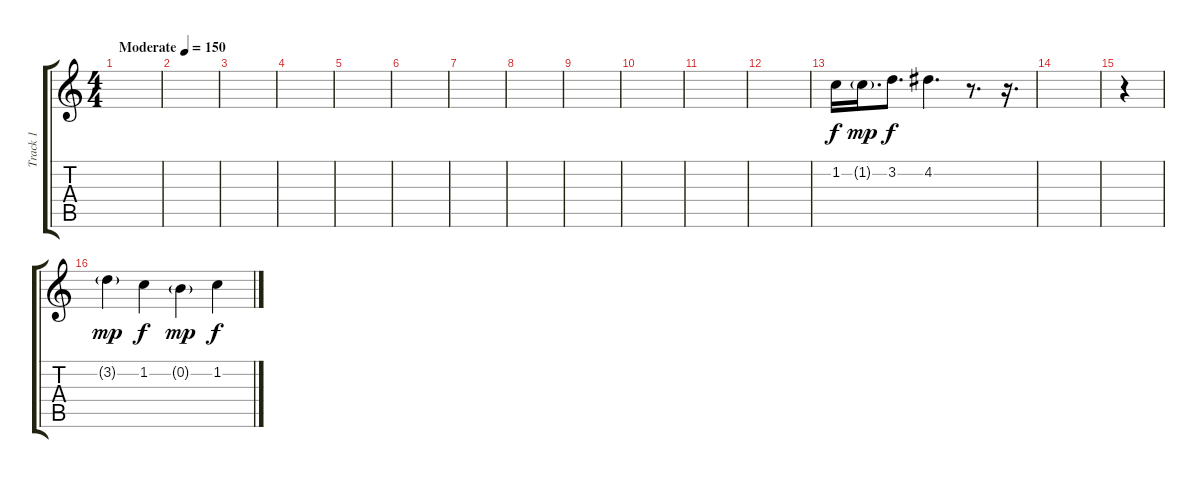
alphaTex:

\track ("Track 1" "Track 1") {instrument acousticguitarnylon}
\staff {score tabs}
\tuning (E4 B3 G3 D3 A2 E2) {hide}
\ts (4 4)
\tempo (150 "Moderate")
\clef g2
\ks c
|
|
|
|
|
|
|
|
|
|
|
|
1.2.16 1.2{g}.16{d dy mp} 3.2.8{d dy f} 4.2.4{d} r.8{d} r.16{d} |
|
r.4 |
3.2{g}.4{dy mp} 1.2.4{dy f} 0.2{g}.4{dy mp} 1.2.4{dy f}
